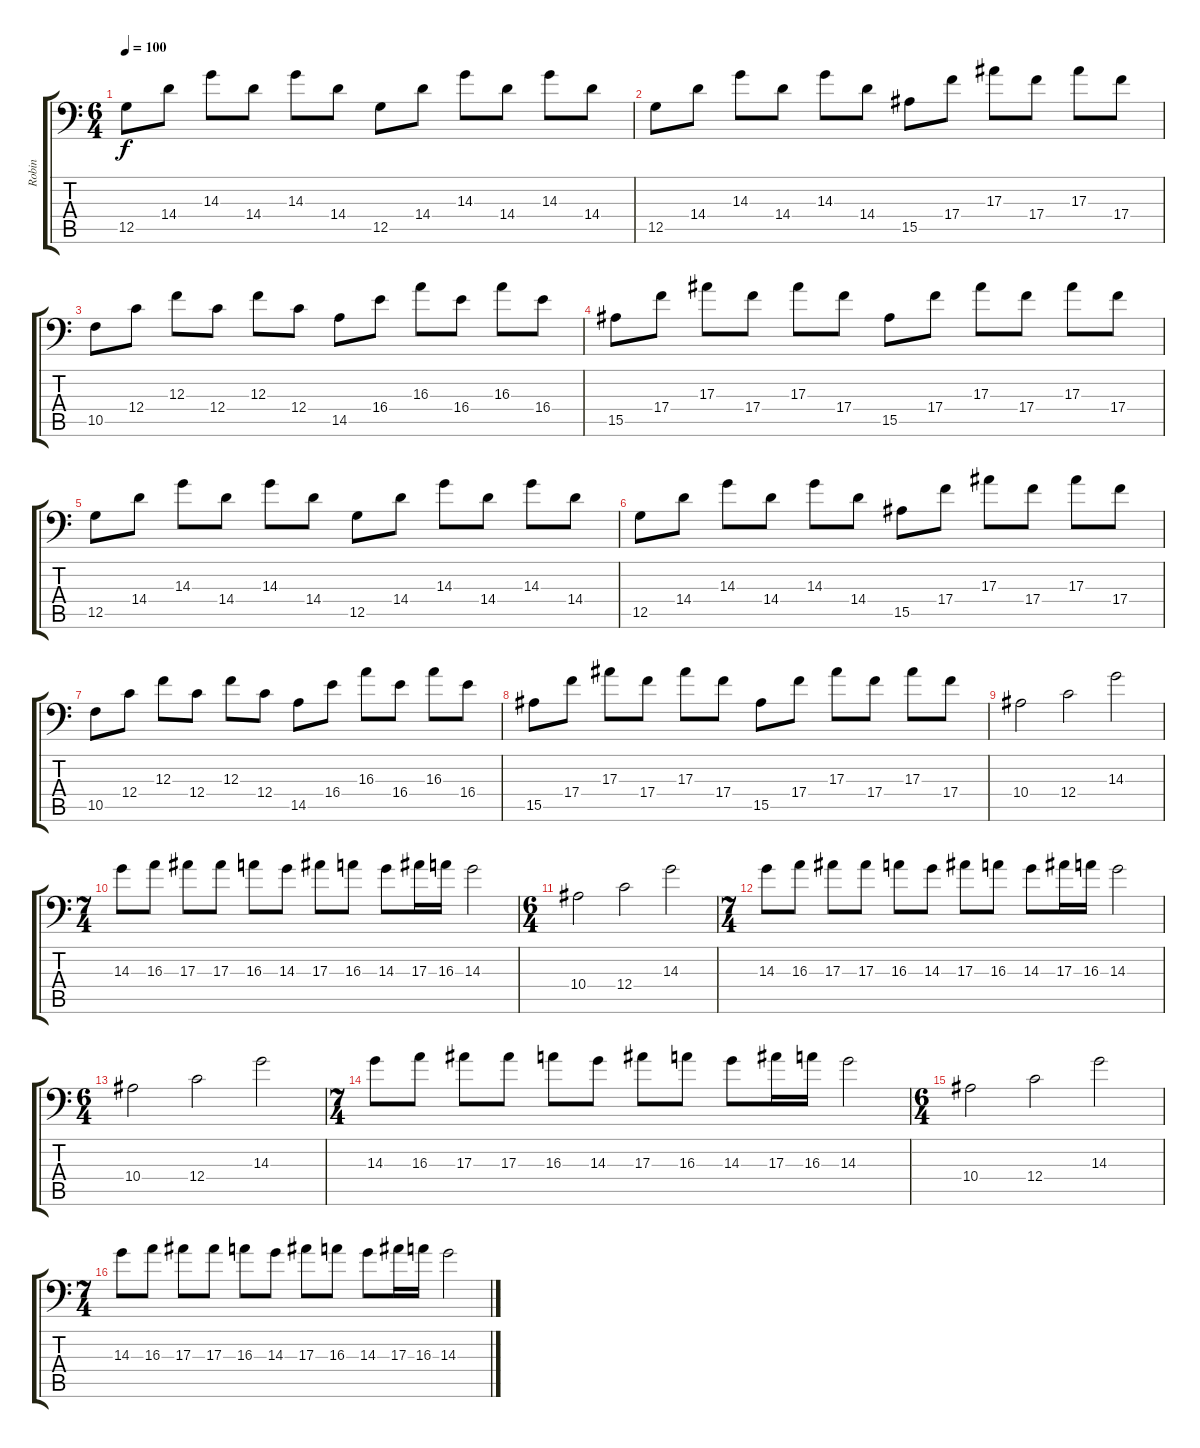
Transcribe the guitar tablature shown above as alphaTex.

\track ("Robin" "Robin") {instrument electricbassfinger}
\staff {score tabs}
\tuning (D3 A2 F2 C2 G1 D1) {hide}
\ts (6 4)
\tempo 100
\clef f4
\ks c
12.5.8{dy f} 14.4.8 14.3.8 14.4.8 14.3.8 14.4.8 12.5.8 14.4.8 14.3.8 14.4.8 14.3.8 14.4.8 |
12.5.8 14.4.8 14.3.8 14.4.8 14.3.8 14.4.8 15.5.8 17.4.8 17.3.8 17.4.8 17.3.8 17.4.8 |
10.5.8 12.4.8 12.3.8 12.4.8 12.3.8 12.4.8 14.5.8 16.4.8 16.3.8 16.4.8 16.3.8 16.4.8 |
15.5.8 17.4.8 17.3.8 17.4.8 17.3.8 17.4.8 15.5.8 17.4.8 17.3.8 17.4.8 17.3.8 17.4.8 |
12.5.8 14.4.8 14.3.8 14.4.8 14.3.8 14.4.8 12.5.8 14.4.8 14.3.8 14.4.8 14.3.8 14.4.8 |
12.5.8 14.4.8 14.3.8 14.4.8 14.3.8 14.4.8 15.5.8 17.4.8 17.3.8 17.4.8 17.3.8 17.4.8 |
10.5.8 12.4.8 12.3.8 12.4.8 12.3.8 12.4.8 14.5.8 16.4.8 16.3.8 16.4.8 16.3.8 16.4.8 |
15.5.8 17.4.8 17.3.8 17.4.8 17.3.8 17.4.8 15.5.8 17.4.8 17.3.8 17.4.8 17.3.8 17.4.8 |
10.4.2 12.4.2 14.3.2 |
\ts (7 4)
14.3.8 16.3.8 17.3.8 17.3.8 16.3.8 14.3.8 17.3.8 16.3.8 14.3.8 17.3.16 16.3.16 14.3.2 |
\ts (6 4)
10.4.2 12.4.2 14.3.2 |
\ts (7 4)
14.3.8 16.3.8 17.3.8 17.3.8 16.3.8 14.3.8 17.3.8 16.3.8 14.3.8 17.3.16 16.3.16 14.3.2 |
\ts (6 4)
10.4.2 12.4.2 14.3.2 |
\ts (7 4)
14.3.8 16.3.8 17.3.8 17.3.8 16.3.8 14.3.8 17.3.8 16.3.8 14.3.8 17.3.16 16.3.16 14.3.2 |
\ts (6 4)
10.4.2 12.4.2 14.3.2 |
\ts (7 4)
14.3.8 16.3.8 17.3.8 17.3.8 16.3.8 14.3.8 17.3.8 16.3.8 14.3.8 17.3.16 16.3.16 14.3.2
